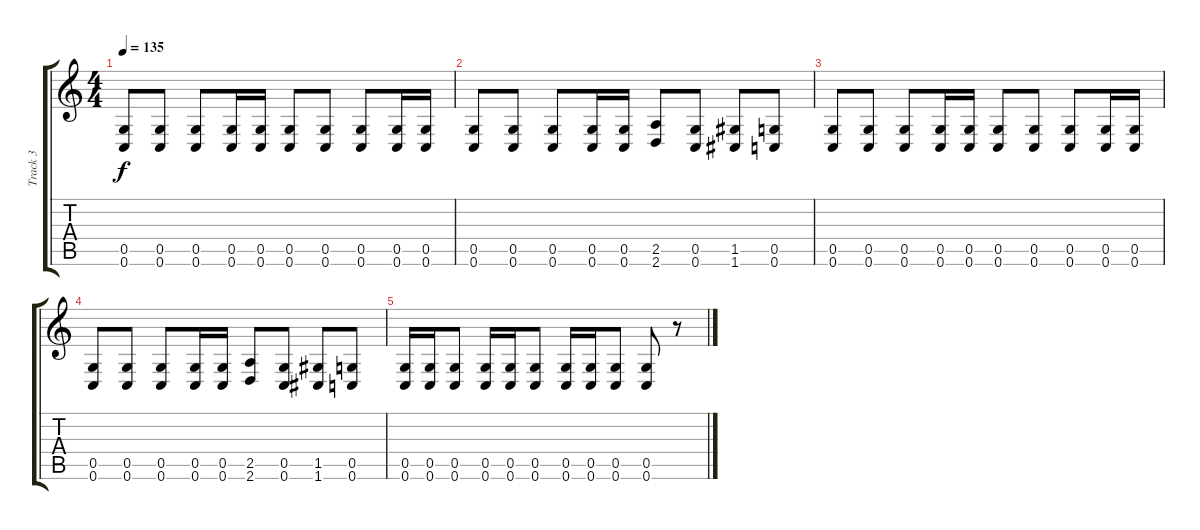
\track ("Track 3" "Track 3") {instrument distortionguitar}
\staff {score tabs}
\tuning (D4 A3 F3 C3 G2 C2) {hide}
\ts (4 4)
\tempo 135
\clef g2
\ks c
(0.5 0.6).8{dy f} (0.5 0.6).8 (0.5 0.6).8 (0.5 0.6).16 (0.5 0.6).16 (0.5 0.6).8 (0.5 0.6).8 (0.5 0.6).8 (0.5 0.6).16 (0.5 0.6).16 |
(0.5 0.6).8 (0.5 0.6).8 (0.5 0.6).8 (0.5 0.6).16 (0.5 0.6).16 (2.5 2.6).8 (0.5 0.6).8 (1.5 1.6).8 (0.5 0.6).8 |
(0.5 0.6).8 (0.5 0.6).8 (0.5 0.6).8 (0.5 0.6).16 (0.5 0.6).16 (0.5 0.6).8 (0.5 0.6).8 (0.5 0.6).8 (0.5 0.6).16 (0.5 0.6).16 |
(0.5 0.6).8 (0.5 0.6).8 (0.5 0.6).8 (0.5 0.6).16 (0.5 0.6).16 (2.5 2.6).8 (0.5 0.6).8 (1.5 1.6).8 (0.5 0.6).8 |
(0.5 0.6).16 (0.5 0.6).16 (0.5 0.6).8 (0.5 0.6).16 (0.5 0.6).16 (0.5 0.6).8 (0.5 0.6).16 (0.5 0.6).16 (0.5 0.6).8 (0.5 0.6).8 r.8
